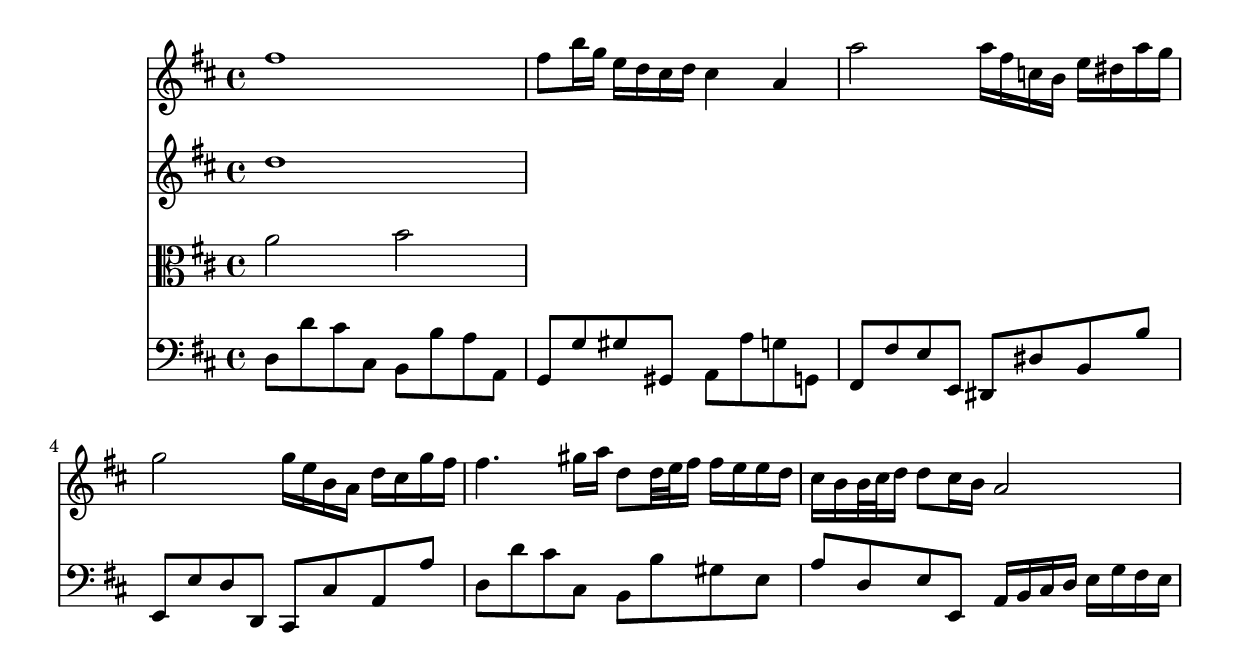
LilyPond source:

% JS Bach's Air on the G String (doesn't have liasons or other things.... have to develop support for it)

<<
\new Staff \relative c'' {
        \key d \major
        fis1
        
        fis8 b16 g e d cis d cis4 a
        
        a'2 a16 fis c b e dis a' g
        
        g2 g16 e b a d cis g' fis
        
        fis4. gis16 a d,8 d32 e fis16 fis e e d
        
        cis b b32 cis d16 d8 cis16 b a2
}

\new Staff \relative c'' {
        \key d \major
        d1
}

\new Staff \relative c'' {
        \clef alto
        \key d \major
        a2 b
}

\new Staff \relative c {
        \clef bass
        \key d \major
        d8 d' cis cis, b b' a a, 
        
        g g' gis gis, a a' g g,
        
        fis fis' e e, dis dis' b b'
        
        e,, e' d d, cis cis' a a'
        
        d, d' cis cis, b b' gis e
        
        a d, e e, a16 b cis d e g fis e
}
>>